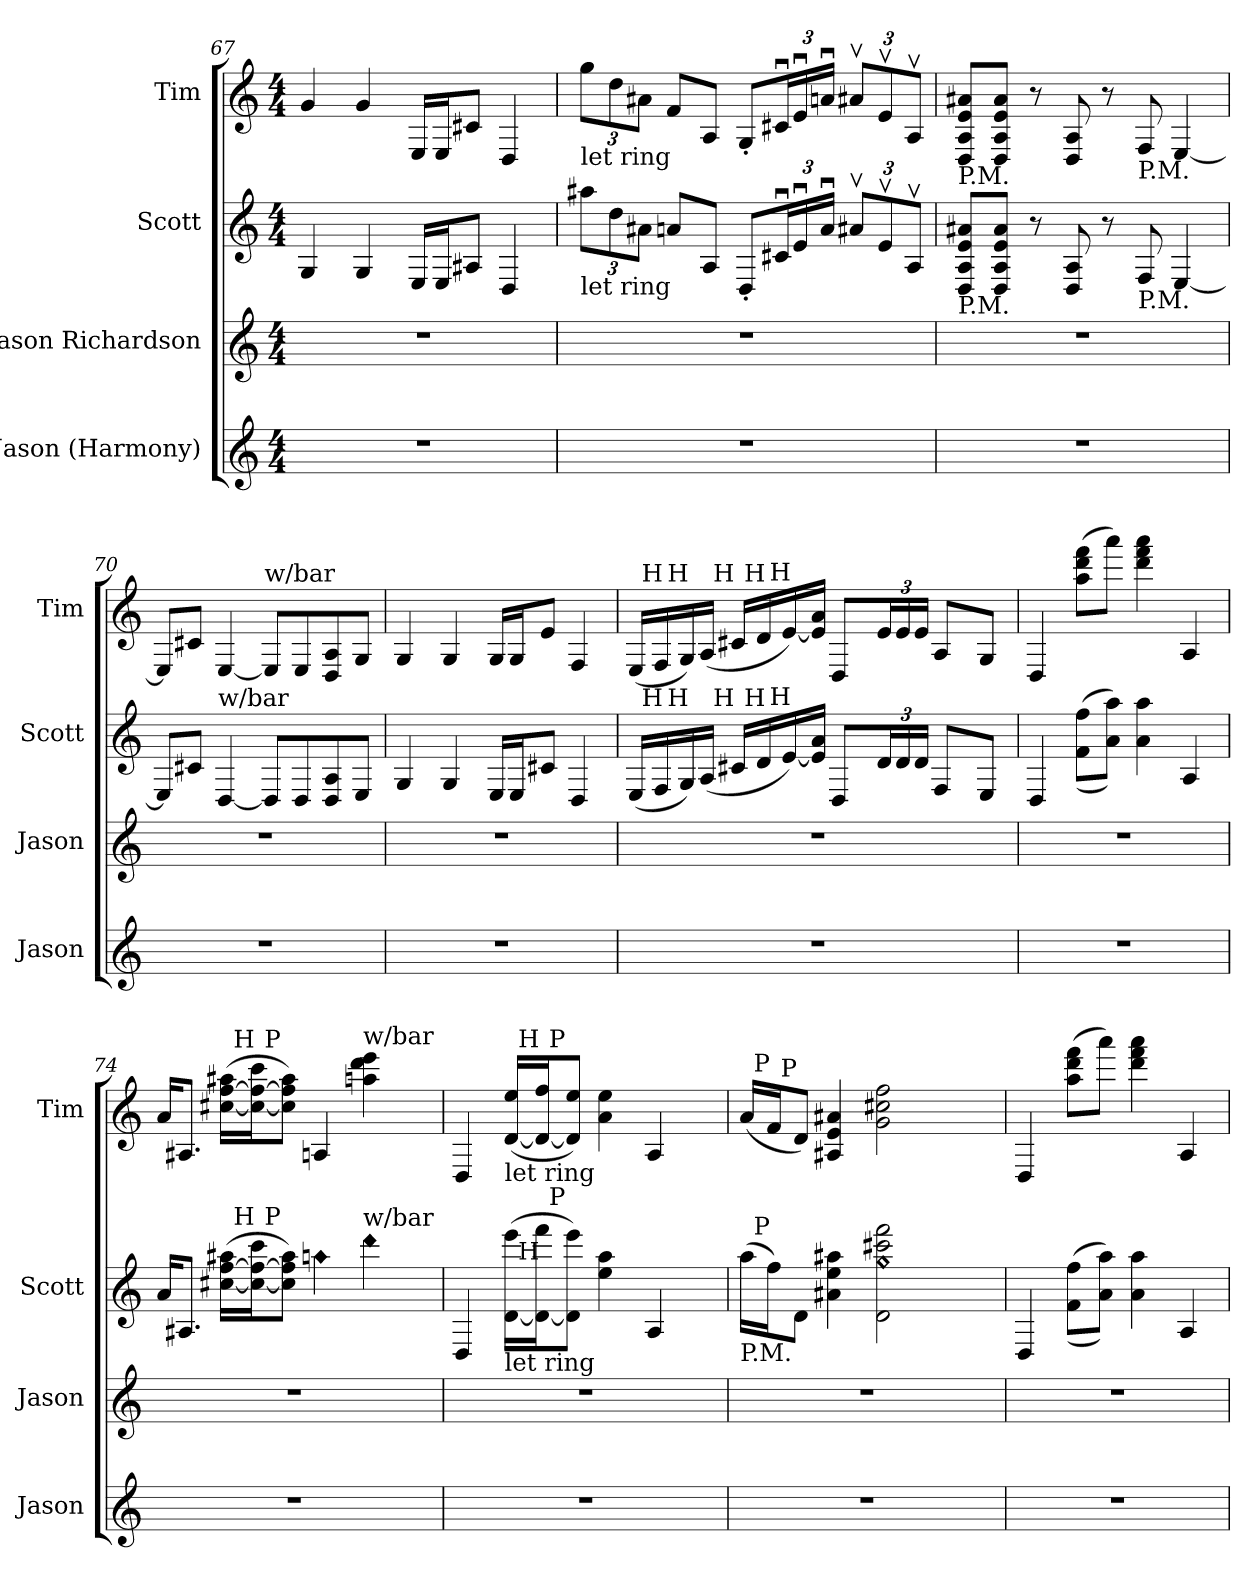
**kern	**kern	**kern	**kern
*part4	*part3	*part2	*part1
*staff4	*staff3	*staff2	*staff1
*I"Jason (Harmony)	*I"Jason Richardson	*I"Scott	*I"Tim
*I'Jason	*I'Jason	*I'Scott	*I'Tim
!!LO:LB:g=z
*clefG2	*clefG2	*clefG2	*clefG2
*ITrd7c12	*ITrd7c12	*ITrd7c12	*ITrd7c12
*k[]	*k[]	*k[]	*k[]
*C:	*C:	*C:	*C:
*M4/4	*M4/4	*M4/4	*M4/4
=67	=67	=67	=67
1r	1r	4GG/	4G/
.	.	4GG/	4G/
.	.	16EE/LL	16EE/LL
.	.	16EE/J	16EE/J
.	.	8AA#X/J	8C#X/J
.	.	4DD/	4DD/
=68	=68	=68	=68
*	*	*Xbrackettup	*Xbrackettup
!	!	!	!LO:TX:b:t=let ring
!	!	!LO:TX:b:t=let ring	!
1r	1r	12a#X\L	12g\L
.	.	12d\	12d\
.	.	12A#X\J	12A#X\J
.	.	8An/L	8F/L
.	.	8AA/J	8AA/J
.	.	8DD'/L	8GG'/L
.	.	24C#Xu/L	24C#Xu/L
.	.	24Eu/	24Eu/
.	.	24Au/JJ	24Anu/JJ
.	.	12A#Xv/L	12A#Xv/L
.	.	12Ev/	12Ev/
.	.	12AAv/J	12AAv/J
=69	=69	=69	=69
!	!	!	!LO:TX:b:t=P.M.
!	!	!LO:TX:b:t=P.M.	!
1r	1r	8DD/ 8AA/ 8E/ 8A#X/L	8DD/ 8AA/ 8E/ 8A#X/L
.	.	8DD/ 8AA/ 8E/ 8A#/J	8DD/ 8AA/ 8E/ 8A#/J
.	.	8r	8r
.	.	8DD/ 8AA/	8DD/ 8AA/
.	.	8r	8r
!	!	!	!LO:TX:b:t=P.M.
!	!	!LO:TX:b:t=P.M.	!
.	.	8FF/	8FF/
.	.	[4EE/	[4EE/
!!LO:LB:g=z
=70	=70	=70	=70
1r	1r	8EE/L]	8EE/L]
.	.	8C#X/J	8C#X/J
!	!	!LO:TX:a:t=w/bar	!
.	.	[4DD/	[4EE/
!	!	!	!LO:TX:a:t=w/bar
.	.	8DD/L]	8EE/L]
.	.	8DD/	8EE/
.	.	8DD/ 8AA/	8DD/ 8AA/
.	.	8EE/J	8GG/J
=71	=71	=71	=71
1r	1r	4GG/	4GG/
.	.	4GG/	4GG/
.	.	16EE/LL	16GG/LL
.	.	16EE/J	16GG/J
.	.	8C#X/J	8E/J
.	.	4DD/	4FF/
=72	=72	=72	=72
*	*	*^	*^
*	*	*	*^	*	*^
*	*	*	*	*^	*	*	*^
*	*	*	*	*	*^	*	*	*	*^
*	*	*	*	*	*	*^	*	*	*	*	*^
1r	1r	(16EE/LL	32ryy	16.ryy	8..ryy	4ryy	4ryy	(16EE/LL	32ryy	16.ryy	8..ryy	4ryy	4ryy
!	!	!	!	!	!	!	!	!	!LO:TX:a:t=H	!	!	!	!
!	!	!	!LO:TX:a:t=H	!	!	!	!	!	!	!	!	!	!
.	.	.	2ryy	.	.	.	.	.	2ryy	.	.	.	.
.	.	16FF/	.	.	.	.	.	16FF/	.	.	.	.	.
!	!	!	!	!	!	!	!	!	!	!LO:TX:a:t=H	!	!	!
!	!	!	!	!LO:TX:a:t=H	!	!	!	!	!	!	!	!	!
.	.	.	.	2ryy	.	.	.	.	.	2ryy	.	.	.
.	.	16GG/)	.	.	.	.	.	16GG/)	.	.	.	.	.
.	.	(16AA/JJ	.	.	.	.	.	(16AA/JJ	.	.	.	.	.
!	!	!	!	!	!	!	!	!	!	!	!LO:TX:a:t=H	!	!
!	!	!	!	!	!LO:TX:a:t=H	!	!	!	!	!	!	!	!
.	.	.	.	.	2ryy	.	.	.	.	.	2ryy	.	.
.	.	16C#X/LL	.	.	.	32ryy	16.ryy	16C#X/LL	.	.	.	32ryy	16.ryy
!	!	!	!	!	!	!	!	!	!	!	!	!LO:TX:a:t=H	!
!	!	!	!	!	!	!LO:TX:a:t=H	!	!	!	!	!	!	!
.	.	.	.	.	.	2ryy	.	.	.	.	.	2ryy	.
.	.	16D/	.	.	.	.	.	16D/	.	.	.	.	.
!	!	!	!	!	!	!	!	!	!	!	!	!	!LO:TX:a:t=H
!	!	!	!	!	!	!	!LO:TX:a:t=H	!	!	!	!	!	!
.	.	.	.	.	.	.	2ryy	.	.	.	.	.	2ryy
.	.	[16E/)	.	.	.	.	.	[16E/)	.	.	.	.	.
.	.	16E/] 16A/JJ	.	.	.	.	.	16E/] 16A/JJ	.	.	.	.	.
.	.	8DD/L	.	.	.	.	.	8DD/L	.	.	.	.	.
.	.	.	4...ryy	.	.	.	.	.	4...ryy	.	.	.	.
.	.	.	.	4ryy	.	.	.	.	.	4ryy	.	.	.
.	.	24D/L	.	.	.	.	.	24E/L	.	.	.	.	.
.	.	24D/	.	.	.	.	.	24E/	.	.	.	.	.
.	.	24D/JJ	.	.	.	.	.	24E/JJ	.	.	.	.	.
.	.	.	.	.	4ryy	.	.	.	.	.	4ryy	.	.
.	.	8FF/L	.	.	.	.	.	8AA/L	.	.	.	.	.
.	.	.	.	.	.	8..ryy	.	.	.	.	.	8..ryy	.
.	.	.	.	8ryy	.	.	8ryy	.	.	8ryy	.	.	8ryy
.	.	8EE/J	.	.	.	.	.	8GG/J	.	.	.	.	.
.	.	.	.	32ryy	32ryy	.	32ryy	.	.	32ryy	32ryy	.	32ryy
*	*	*v	*v	*v	*v	*v	*v	*	*	*	*	*	*
*	*	*	*v	*v	*v	*v	*v	*v
!!LO:PB:g=z
=73	=73	=73	=73
1r	1r	4DD/	4DD/
.	.	((8F\ 8f\L	(8a\ 8dd\ 8ff\L
.	.	8A\ 8a\J))	8aa\J)
.	.	4A\ 4a\	4dd\ 4ff\ 4aa\
.	.	4AA/	4AA/
=74	=74	=74	=74
*	*	*^	*^
*	*	*	*^	*	*^
1r	1r	16A/KL	4ryy	4ryy	16A/KL	4ryy	4ryy
.	.	8.AA#X/J	.	.	8.AA#X/J	.	.
.	.	([16c#X\ [16f\ 16a#X\LL	32ryy	16.ryy	([16c#X\ [16f\ 16a#X\LL	32ryy	16.ryy
!	!	!	!	!	!	!LO:TX:a:t=H	!
!	!	!	!LO:TX:a:t=H	!	!	!	!
.	.	.	2ryy	.	.	2ryy	.
.	.	16c#\_ 16f\_ 16cc\J	.	.	16c#\_ 16f\_ 16cc\J	.	.
!	!	!	!	!	!	!	!LO:TX:a:t=P
!	!	!	!	!LO:TX:a:t=P	!	!	!
.	.	.	.	2ryy	.	.	2ryy
.	.	8c#\] 8f\] 8a#\J)	.	.	8c#\] 8f\] 8a#\J)	.	.
!	!	!LO:N:head=diamond	!	!	!	!	!
.	.	4an\	.	.	4AAn/	.	.
!	!	!	!	!	!LO:TX:a:t=w/bar	!	!
!	!	!LO:TX:a:t=w/bar	!	!	!	!	!
!	!	!LO:N:head=diamond	!	!	!	!	!
.	.	4dd\	.	.	4an\ 4dd\ 4ee\	.	.
.	.	.	8..ryy	.	.	8..ryy	.
.	.	.	.	8ryy	.	.	8ryy
.	.	.	.	32ryy	.	.	32ryy
=75	=75	=75	=75	=75	=75	=75	=75
1r	1r	4DD/	4ryy	4ryy	4DD/	4ryy	4ryy
!	!	!	!	!	!LO:TX:b:t=let ring	!	!
!	!	!LO:TX:b:t=let ring	!	!	!	!	!
.	.	([16D\ 16ee\LL	32ryy	16.ryy	([16D/ 16e/LL	32ryy	16.ryy
!	!	!	!	!	!	!LO:TX:a:t=H	!
!	!	!	!LO:TX:a:t=H	!	!	!	!
.	.	.	2ryy	.	.	2ryy	.
.	.	16D\_ 16ff\J	.	.	16D/_ 16f/J	.	.
!	!	!	!	!	!	!	!LO:TX:a:t=P
!	!	!	!	!LO:TX:a:t=P	!	!	!
.	.	.	.	2ryy	.	.	2ryy
.	.	8D\] 8ee\J)	.	.	8D/] 8e/J)	.	.
.	.	4e\ 4a\	.	.	4A\ 4e\	.	.
.	.	4AA/	.	.	4AA/	.	.
.	.	.	8..ryy	.	.	8..ryy	.
.	.	.	.	8ryy	.	.	8ryy
.	.	.	.	32ryy	.	.	32ryy
=76	=76	=76	=76	=76	=76	=76	=76
!	!	!LO:TX:b:t=P.M.	!	!	!	!	!
*	*	*	*v	*v	*	*	*
1r	1r	(16a\LL	32ryy	(16A/LL	32ryy	16.ryy
!	!	!	!	!	!LO:TX:a:t=P	!
!	!	!	!LO:TX:a:t=P	!	!	!
.	.	.	2ryy	.	2ryy	.
.	.	16f\J)	.	16F/J	.	.
!	!	!	!	!	!	!LO:TX:a:t=P
.	.	.	.	.	.	2ryy
.	.	8D\J	.	8D/J)	.	.
.	.	4A#X\ 4e\ 4a#X\	.	4AA#X/ 4E/ 4A#X/	.	.
!	!	!LO:N:n=2:head=diamond	!	!	!	!
.	.	2D\ 2g\ 2cc#X\ 2ff\	.	2G\ 2c#X\ 2f\	.	.
.	.	.	4...ryy	.	4...ryy	.
.	.	.	.	.	.	4ryy
.	.	.	.	.	.	8ryy
.	.	.	.	.	.	32ryy
*	*	*v	*v	*	*	*
*	*	*	*v	*v	*v
!!LO:LB:g=z
=77	=77	=77	=77
1r	1r	4DD/	4DD/
.	.	((8F\ 8f\L	(8a\ 8dd\ 8ff\L
.	.	8A\ 8a\J))	8aa\J)
.	.	4A\ 4a\	4dd\ 4ff\ 4aa\
.	.	4AA/	4AA/
=	=	=	=
*-	*-	*-	*-
